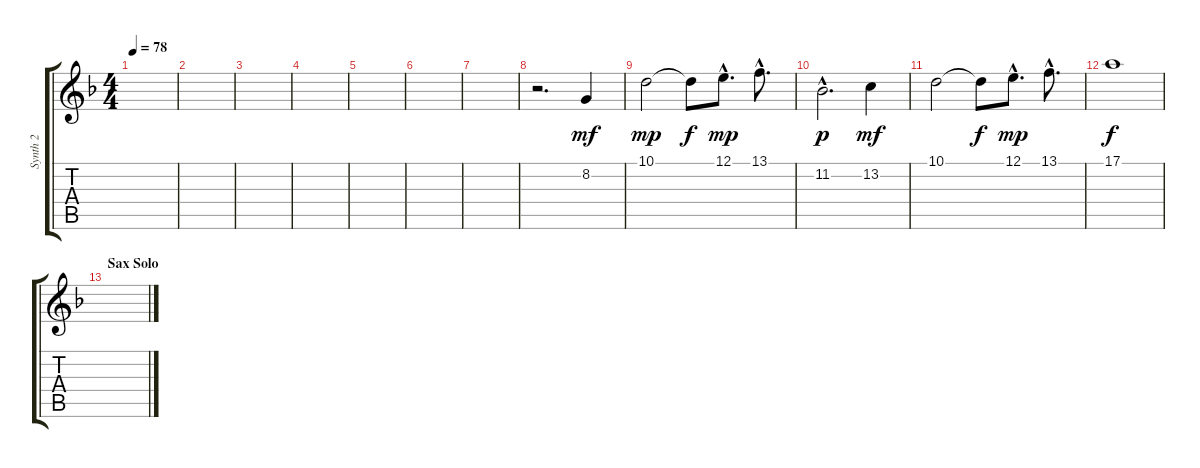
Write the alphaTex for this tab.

\track ("Synth 2" "Synth 2") {instrument synthstrings2}
\staff {score tabs}
\tuning (E4 B3 G3 D3 A2 E2) {hide}
\ts (4 4)
\tempo 78
\clef g2
\ks f
|
|
|
|
|
|
|
r.2{d volume 14 instrument synthstrings2} 8.2.4{dy mf} |
10.1.2{dy mp} 10.1{t}.8{dy f} 12.1{hac}.8{d dy mp} 13.1{hac}.8{d} |
11.2{hac}.2{d dy p} 13.2.4{dy mf} |
10.1.2 10.1{t}.8{dy f} 12.1{hac}.8{d dy mp} 13.1{hac}.8{d} |
17.1.1{dy f} |
\section ("" "Sax Solo")
